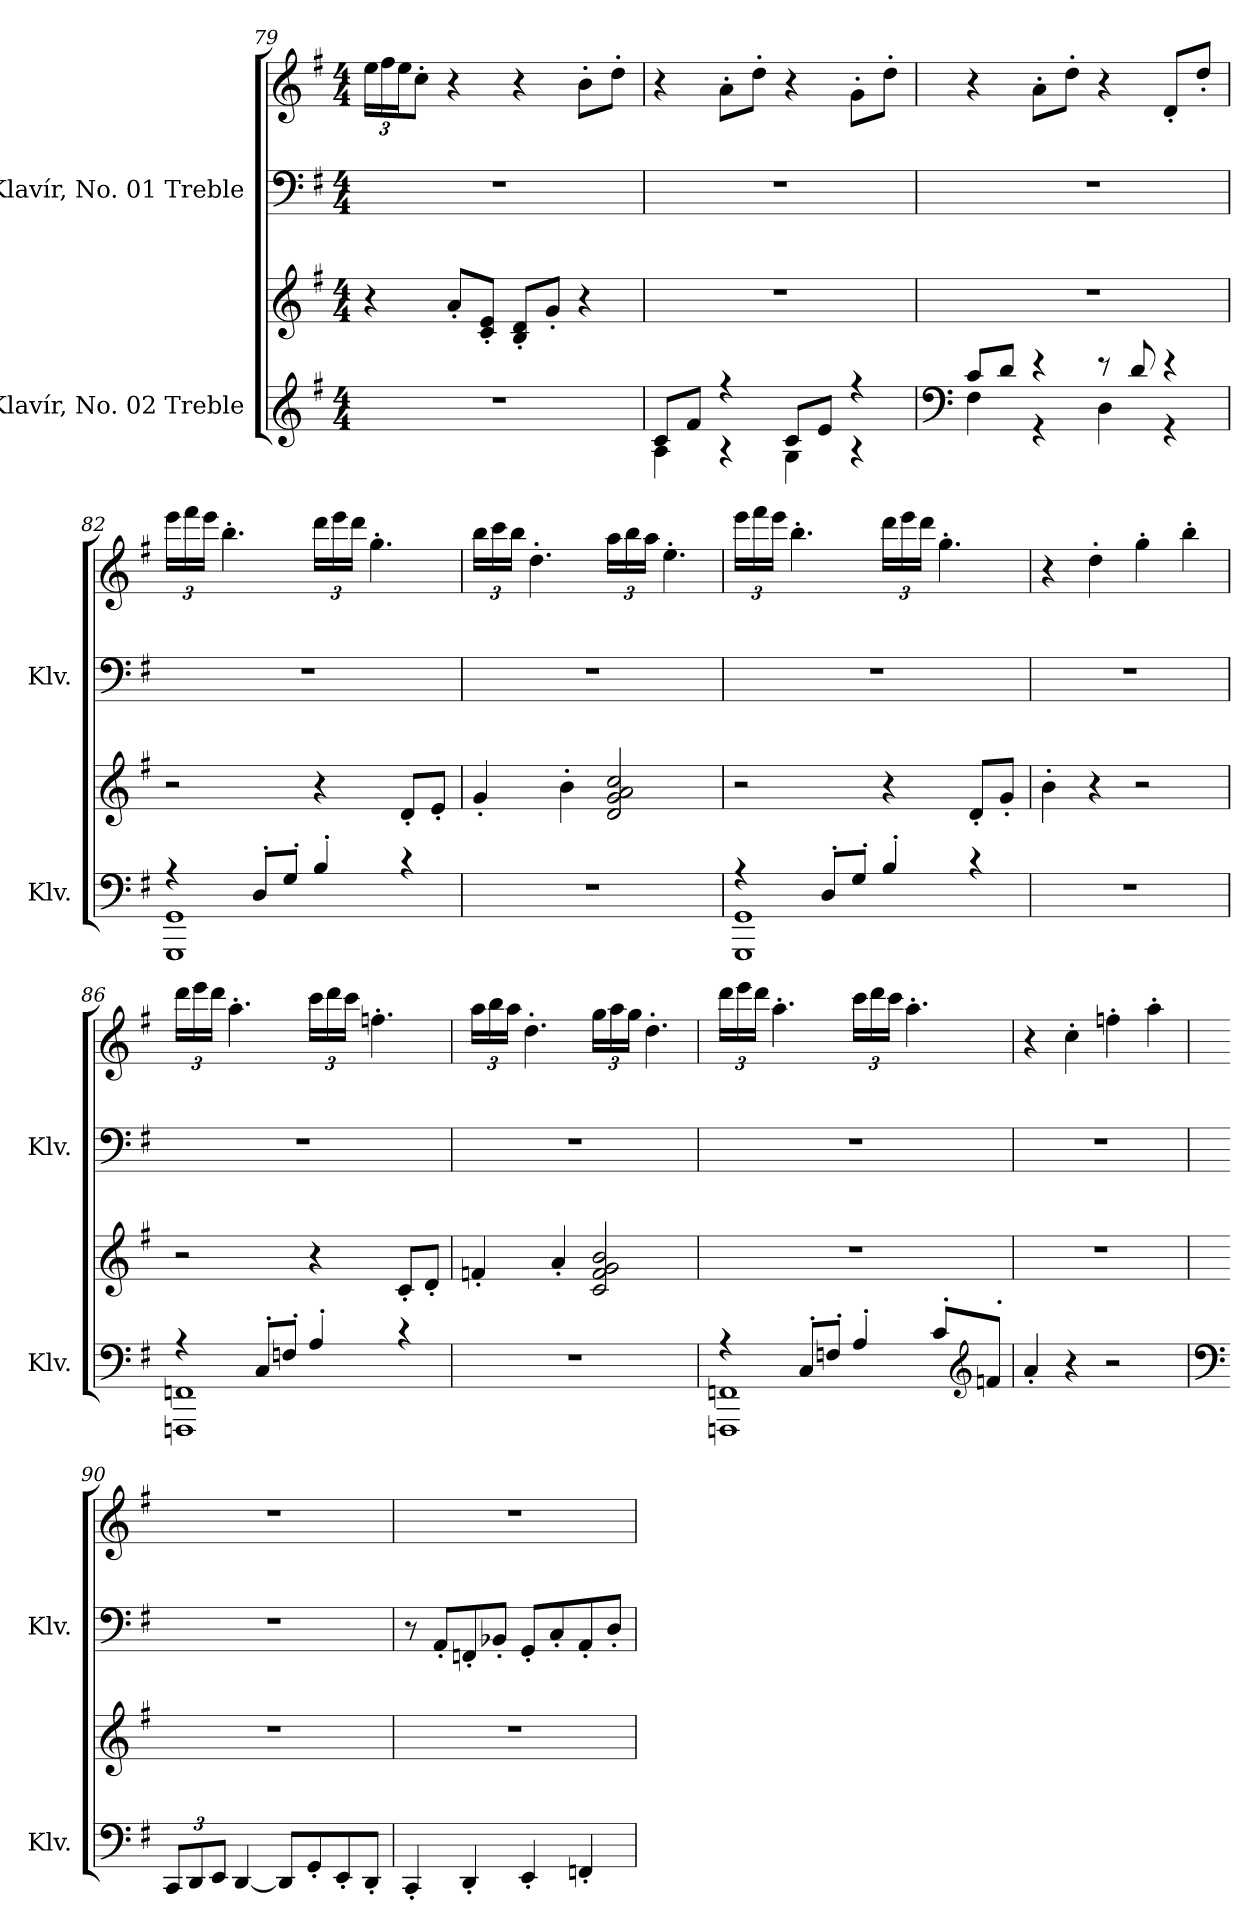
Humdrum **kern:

**kern	**kern	**kern	**kern
*part2	*part2	*part1	*part1
*staff4	*staff3	*staff2	*staff1
*I"Klavír, No. 02 Treble	*	*I"Klavír, No. 01 Treble	*
*I'Klv.	*	*I'Klv.	*
*clefG2	*clefG2	*clefF4	*clefG2
*k[f#]	*k[f#]	*k[f#]	*k[f#]
*M4/4	*M4/4	*M4/4	*M4/4
*	*	*	*Xbrackettup
=79	=79	=79	=79
1r	4r	1r	24ee\LL
.	.	.	24ff#\
.	.	.	24ee\J
.	.	.	8cc'\J
.	8a'/L	.	4r
.	8c/' 8e/'J	.	.
.	8B/' 8d/'L	.	4r
.	8g'/J	.	.
.	4r	.	8b'\L
.	.	.	8dd'\J
=80	=80	=80	=80
*^	*	*	*
8c/L	4A\	1r	1r	4r
8f#/J	.	.	.	.
4r	4r	.	.	8a'\L
.	.	.	.	8dd'\J
8c/L	4G\	.	.	4r
8e/J	.	.	.	.
4r	4r	.	.	8g'\L
.	.	.	.	8dd'\J
!!LO:LB:g=z
=81	=81	=81	=81	=81
*clefF4	*	*	*	*
8c/L	4F#\	1r	1r	4r
8d/J	.	.	.	.
4r	4r	.	.	8a'\L
.	.	.	.	8dd'\J
8r	4D\	.	.	4r
8d/	.	.	.	.
4r	4r	.	.	8d'/L
.	.	.	.	8dd'/J
=82	=82	=82	=82	=82
*	*	*	*	*MM100
4r	1GGG 1GG	2r	1r	24eee\LL
.	.	.	.	24fff#\
.	.	.	.	24eee\JJ
.	.	.	.	4.bb'\
8D'/L	.	.	.	.
8G'/J	.	.	.	.
4B'/	.	4r	.	24ddd\LL
.	.	.	.	24eee\
.	.	.	.	24ddd\JJ
.	.	.	.	4.gg'\
4r	.	8d'/L	.	.
.	.	8e'/J	.	.
*v	*v	*	*	*
=83	=83	=83	=83
1r	4g'/	1r	24bb\LL
.	.	.	24ccc\
.	.	.	24bb\JJ
.	.	.	4.dd'\
.	4b'\	.	.
.	2d/ 2g/ 2a/ 2cc/	.	24aa\LL
.	.	.	24bb\
.	.	.	24aa\JJ
.	.	.	4.ee'\
!!LO:LB:g=z
=84	=84	=84	=84
*^	*	*	*
4r	1GGG 1GG	2r	1r	24eee\LL
.	.	.	.	24fff#\
.	.	.	.	24eee\JJ
.	.	.	.	4.bb'\
8D'/L	.	.	.	.
8G'/J	.	.	.	.
4B'/	.	4r	.	24ddd\LL
.	.	.	.	24eee\
.	.	.	.	24ddd\JJ
.	.	.	.	4.gg'\
4r	.	8d'/L	.	.
.	.	8g'/J	.	.
*v	*v	*	*	*
=85	=85	=85	=85
1r	4b'\	1r	4r
.	4r	.	4dd'\
.	2r	.	4gg'\
.	.	.	4bb'\
=86	=86	=86	=86
*^	*	*	*
4r	1FFFn 1FFn	2r	1r	24ddd\LL
.	.	.	.	24eee\
.	.	.	.	24ddd\JJ
.	.	.	.	4.aa'\
8C'/L	.	.	.	.
8Fn'/J	.	.	.	.
4A'/	.	4r	.	24ccc\LL
.	.	.	.	24ddd\
.	.	.	.	24ccc\JJ
.	.	.	.	4.ffn'\
4r	.	8c'/L	.	.
.	.	8d'/J	.	.
*v	*v	*	*	*
=87	=87	=87	=87
1r	4fn'/	1r	24aa\LL
.	.	.	24bb\
.	.	.	24aa\JJ
.	.	.	4.dd'\
.	4a'/	.	.
.	2c/ 2f/ 2g/ 2b/	.	24gg\LL
.	.	.	24aa\
.	.	.	24gg\JJ
.	.	.	4.dd'\
!!LO:PB:g=z
=88	=88	=88	=88
*^	*	*	*
4r	1FFFn 1FFn	1r	1r	24ddd\LL
.	.	.	.	24eee\
.	.	.	.	24ddd\JJ
.	.	.	.	4.aa'\
8C'/L	.	.	.	.
8Fn'/J	.	.	.	.
4A'/	.	.	.	24ccc\LL
.	.	.	.	24ddd\
.	.	.	.	24ccc\JJ
.	.	.	.	4.aa'\
8c'/L	.	.	.	.
*clefG2	*	*	*	*
8fn'/J	.	.	.	.
*v	*v	*	*	*
=89	=89	=89	=89
4a'/	1r	1r	4r
4r	.	.	4cc'\
2r	.	.	4ffn'\
*	*	*	*MM20
.	.	.	4aa'\
=90	=90	=90	=90
*clefF4	*	*	*
*Xbrackettup	*	*	*
*	*	*	*MM112
12CC/L	1r	1r	1r
12DD/	.	.	.
12EE/J	.	.	.
[4DD/	.	.	.
8DD/L]	.	.	.
8GG'/	.	.	.
8EE'/	.	.	.
8DD'/J	.	.	.
!!LO:LB:g=z
=91	=91	=91	=91
4CC'/	1r	8r	1r
.	.	8AA'/L	.
4DD'/	.	8FFn'/	.
.	.	8BB-X'/J	.
4EE'/	.	8GG'/L	.
.	.	8C'/	.
4FFn'/	.	8AA'/	.
.	.	8D'/J	.
=	=	=	=
*-	*-	*-	*-
